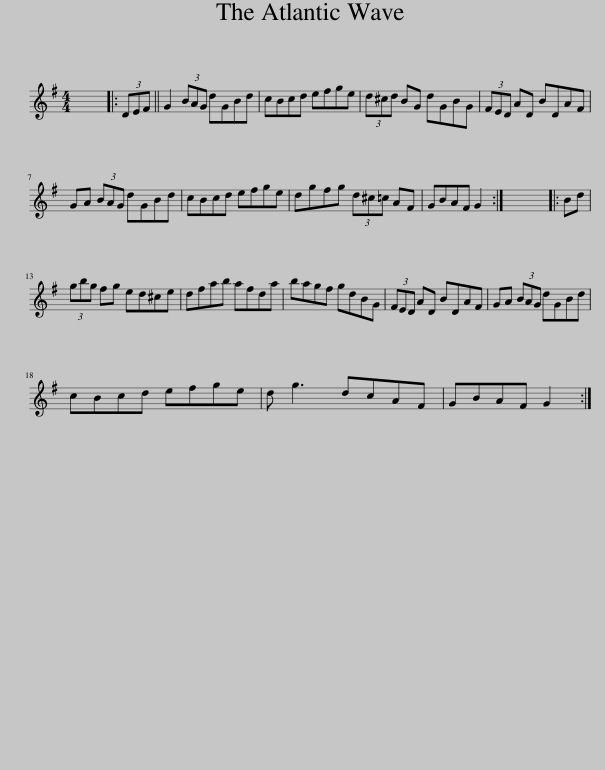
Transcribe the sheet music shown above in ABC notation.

X:1
L:1/8
M:4/4
I:linebreak $
K:G
V:1 treble
V:1
 x8 |: (3DEF || G2 (3BAG dGBd | cBcd efge | (3d^cd BG dGBG | %5
 (3FED AD BDAF |$ GA (3BAG dGBd | cBcd efge | dgfg (3d^c=c AF | GBAF G2 :| %10
 x8 |: Bd |$ (3gbg fg ed^ce | dfab afda | bagf gdBG | %15
 (3FED AD BDAF | GA (3BAG dGBd |$ cBcd efge | d g3 dcAF | GBAF G2 :| %20
